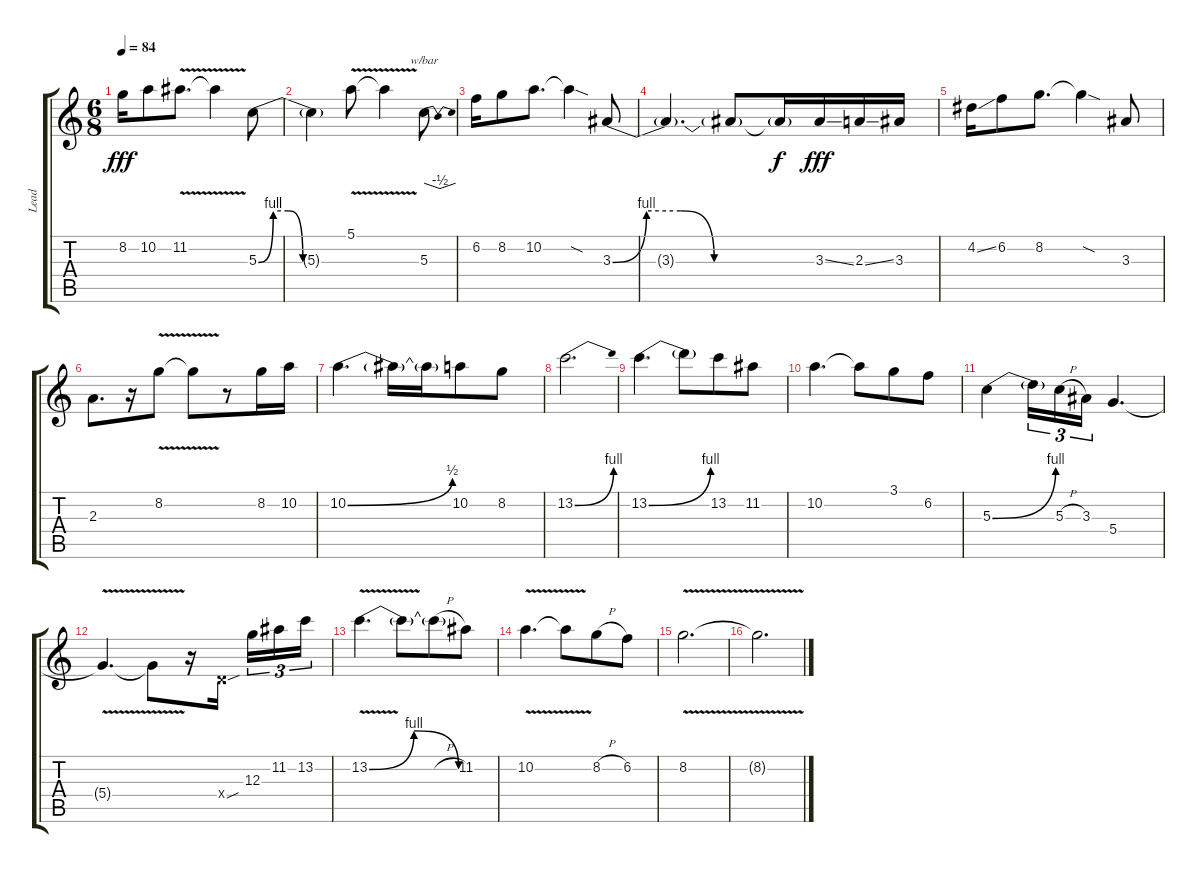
\track ("Lead" "Lead") {instrument overdrivenguitar}
\staff {score tabs}
\tuning (E4 B3 G3 D3 A2 E2) {hide}
\ts (6 8)
\tempo 84
\clef g2
\ks c
8.2.16{dy fff} 10.2.8 11.2{v}.8{d} 11.2{t}.4 5.3{be (custom 0 0 10 4 20 4 30 0 60 0)}.8 |
5.3{t}.4 5.1{v}.8 5.1{t}.4 5.3.8{tbe (dip default 0 0 30 -2 60 0)} |
6.2.16 8.2.8 10.2.8{d} 10.2{sod t}.4 3.3{be (custom 0 0 10 4 20 4 30 0 60 0)}.8 |
3.3{t}.4{d} 3.3{t}.8{beam merge} 3.3{t}.16{dy f} 3.3{ss}.16{dy fff} 2.3{ss}.16 3.3.16 |
4.2{ss}.16 6.2.8 8.2.8{d} 8.2{sod t}.4 3.3.8 |
2.3.8{d} r.16 8.2{v}.8 8.2{t}.8 r.8 8.2.16 10.2.16 |
10.2{be (bend 0 0 60 2)}.4{d} 10.2{t}.16 10.2{t}.16 10.2.8 8.2.8 |
13.2{be (bend 0 0 60 4)}.2{d} |
13.2{be (bend 0 0 60 4)}.4{d} 13.2{t}.8 13.2.8 11.2.8 |
10.2.4{d} 10.2{t}.8 3.1.8 6.2.8 |
5.3{be (bend 0 0 60 4)}.4 5.3{t}.16{tu (3 2) beam merge} 5.3{h}.16{tu (3 2) beam merge} 3.3.16{tu (3 2)} 5.4.4{d} |
5.4{v t}.4{d} 5.4{t}.8{beam Down} r.16 0.4{sou x}.16{beam splitsecondary} 12.3.16{tu (3 2) beam merge} 11.2.16{tu (3 2) beam merge} 13.2.16{tu (3 2)} |
13.2{be (bendrelease 0 0 15 4 45 4 60 0) v}.4{d} 13.2{t}.8 13.2{h t}.8 11.2.8 |
10.2{v}.4{d} 10.2{t}.8 8.2{h}.8 6.2.8 |
8.2{v}.2{d} |
8.2{v t}.2{d}
